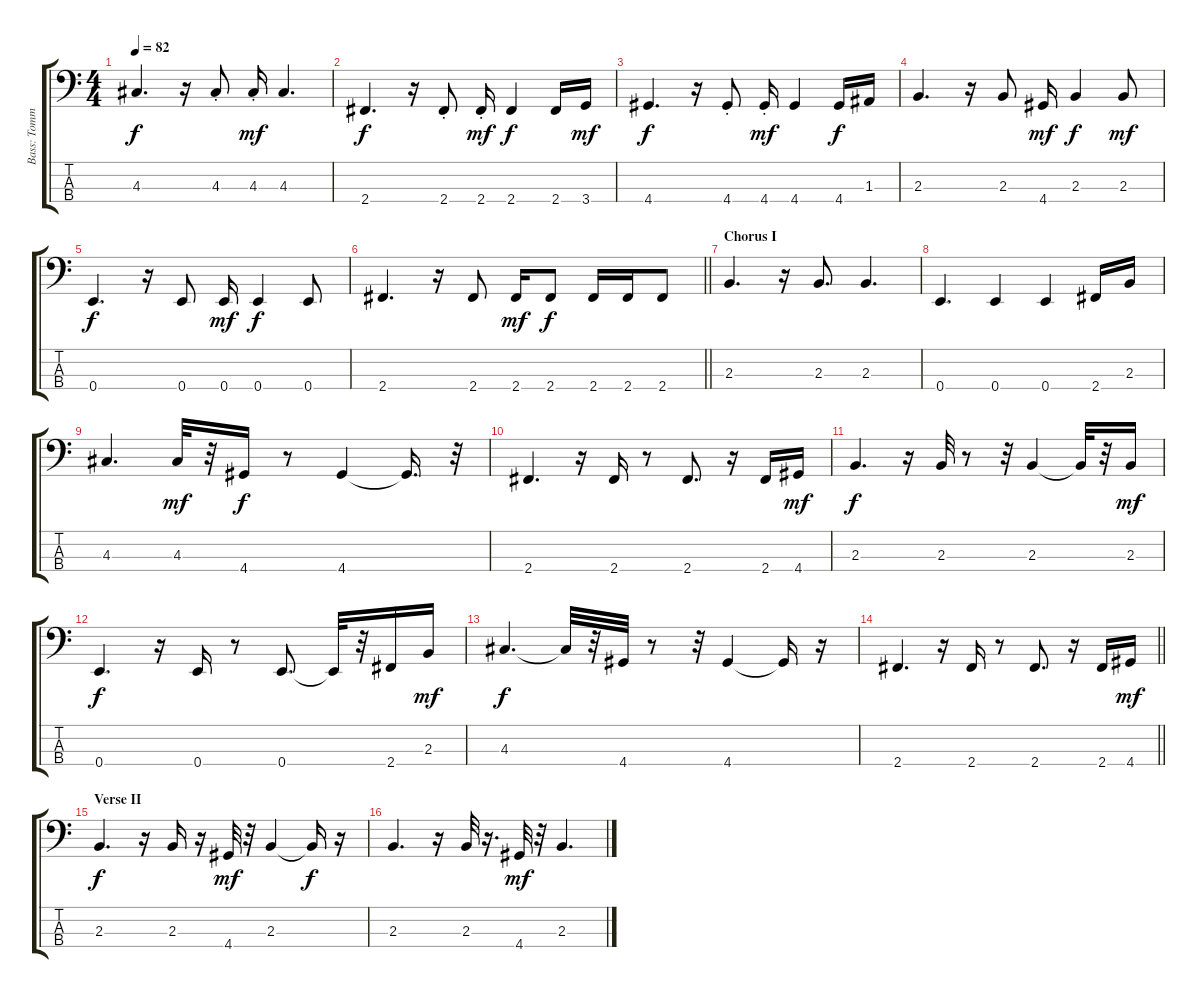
\track ("Bass: Tommy" "Bass: Tomm") {instrument electricbassfinger}
\staff {score tabs}
\tuning (G2 D2 A1 E1) {hide}
\ts (4 4)
\tempo 82
\clef f4
\ks c
4.3.4{d dy f} r.16 4.3{st}.8 4.3{st}.16{dy mf} 4.3.4{d} |
2.4.4{d dy f} r.16 2.4{st}.8 2.4{st}.16{dy mf} 2.4.4{dy f} 2.4.16 3.4.16{dy mf} |
4.4.4{d dy f} r.16 4.4{st}.8 4.4{st}.16{dy mf} 4.4.4 4.4.16{dy f} 1.3.16 |
2.3.4{d} r.16 2.3.8 4.4.16{dy mf} 2.3.4{dy f} 2.3.8{dy mf} |
0.4.4{d dy f} r.16 0.4.8 0.4.16{dy mf} 0.4.4{dy f} 0.4.8 |
\barLineRight lightlight
2.4.4{d} r.16 2.4.8 2.4.16{dy mf} 2.4.8{dy f} 2.4.16 2.4.16 2.4.8 |
\section ("" "Chorus I")
2.3.4{d} r.16 2.3.8{d} 2.3.4{d} |
0.4.4{d} 0.4.4 0.4.4 2.4.16 2.3.16 |
4.3.4{d} 4.3.32{dy mf} r.32 4.4.16{dy f} r.8 4.4.4 4.4{t}.16{d} r.32 |
2.4.4{d} r.16 2.4.16 r.8 2.4.8{d} r.16 2.4.16 4.4.16{dy mf} |
2.3.4{d dy f} r.16 2.3.32 r.8 r.32 2.3.4 2.3{t}.32 r.32 2.3.16{dy mf} |
0.4.4{d dy f} r.16 0.4.16 r.8 0.4.8{d} 0.4{t}.32 r.32 2.4.16 2.3.16{dy mf} |
4.3.4{d dy f} 4.3{t}.32 r.32 4.4.32 r.8 r.32 4.4.4 4.4{t}.16 r.16 |
\barLineRight lightlight
2.4.4{d} r.16 2.4.16 r.8 2.4.8{d} r.16 2.4.16 4.4.16{dy mf} |
\section ("" "Verse II")
2.3.4{d dy f} r.16 2.3.16 r.16 4.4.32{dy mf} r.32 2.3.4 2.3{t}.16{dy f} r.16 |
2.3.4{d} r.16 2.3.32 r.16{d} 4.4.32{dy mf} r.32 2.3.4{d}
